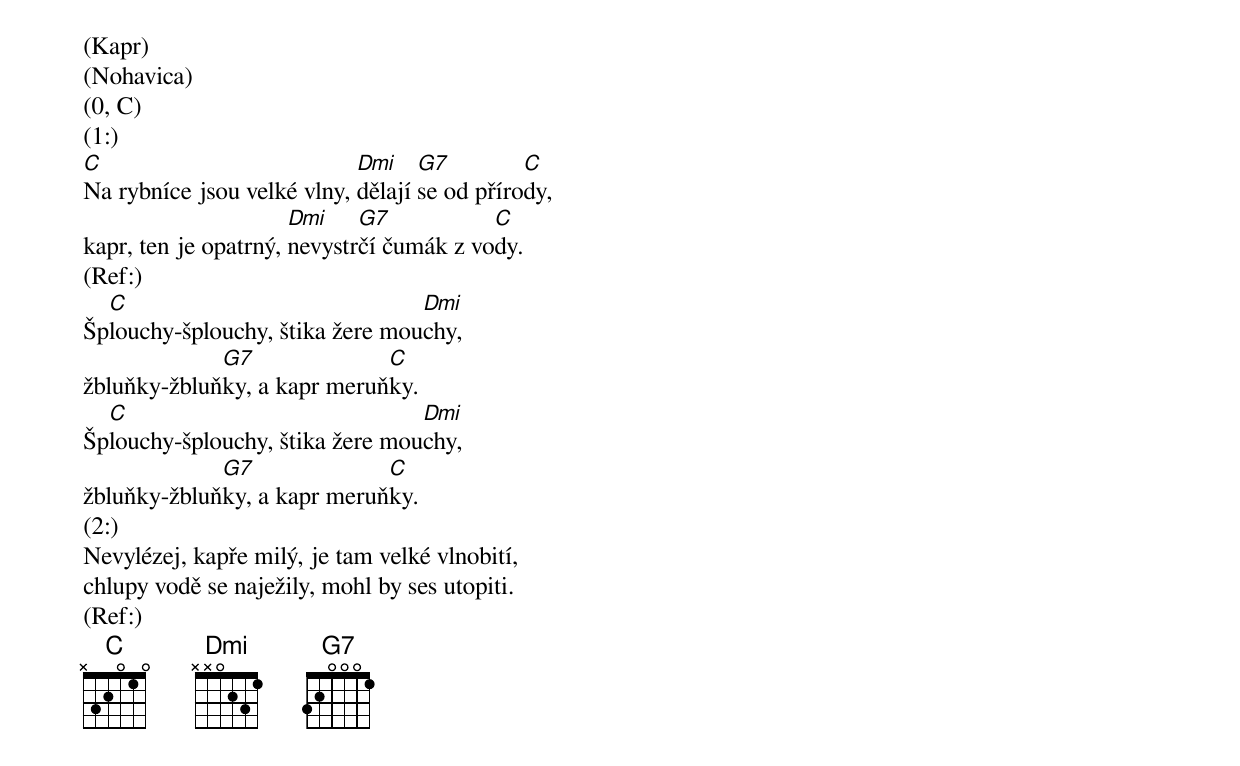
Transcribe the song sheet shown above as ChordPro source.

(Kapr)
(Nohavica)
(0, C)
(1:)
[C]Na rybníce jsou velké vlny, [Dmi]dělají [G7]se od příro[C]dy,
kapr, ten je opatrný, [Dmi]nevystr[G7]čí čumák z vo[C]dy.
(Ref:)
Šp[C]louchy-šplouchy, štika žere mou[Dmi]chy,
žbluňky-žbluň[G7]ky, a kapr meruň[C]ky.
Šp[C]louchy-šplouchy, štika žere mou[Dmi]chy,
žbluňky-žbluň[G7]ky, a kapr meruň[C]ky.
(2:)
Nevylézej, kapře milý, je tam velké vlnobití,
chlupy vodě se naježily, mohl by ses utopiti.
(Ref:)
